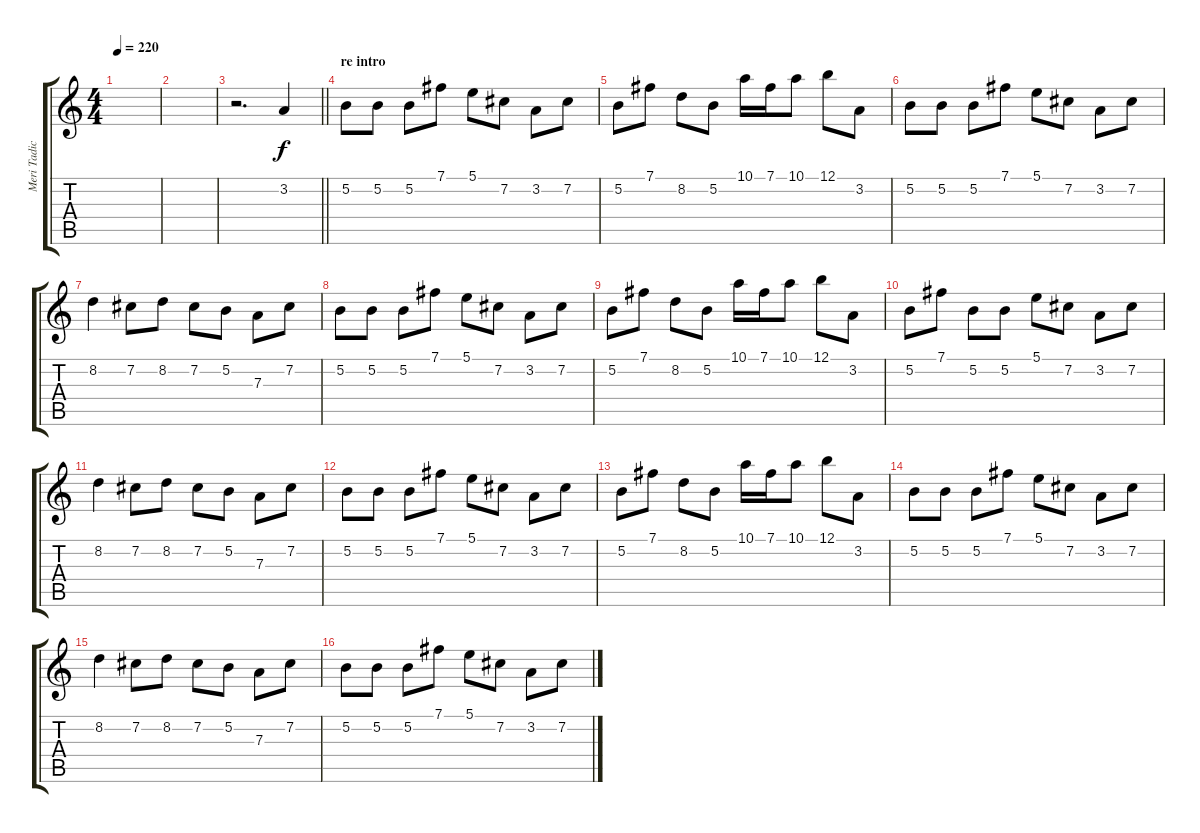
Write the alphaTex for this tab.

\track ("Meri Tadic" "Meri Tadic") {instrument fiddle}
\staff {score tabs}
\tuning (B4 Gb4 D4 A3 E3 B2) {hide}
\ts (4 4)
\tempo 220
\clef g2
\ks c
|
|
\barLineRight lightlight
r.2{d volume 14} 3.2.4 |
\section ("" "re intro")
5.2.8 5.2.8 5.2.8 7.1.8 5.1.8 7.2.8 3.2.8 7.2.8 |
5.2.8 7.1.8 8.2.8 5.2.8 10.1.16 7.1.16 10.1.8 12.1.8 3.2.8 |
5.2.8 5.2.8 5.2.8 7.1.8 5.1.8 7.2.8 3.2.8 7.2.8 |
8.2.4 7.2.8 8.2.8 7.2.8 5.2.8 7.3.8 7.2.8 |
5.2.8 5.2.8 5.2.8 7.1.8 5.1.8 7.2.8 3.2.8 7.2.8 |
5.2.8 7.1.8 8.2.8 5.2.8 10.1.16 7.1.16 10.1.8 12.1.8 3.2.8 |
5.2.8 7.1.8 5.2.8 5.2.8 5.1.8 7.2.8 3.2.8 7.2.8 |
8.2.4 7.2.8 8.2.8 7.2.8 5.2.8 7.3.8 7.2.8 |
5.2.8 5.2.8 5.2.8 7.1.8 5.1.8 7.2.8 3.2.8 7.2.8 |
5.2.8 7.1.8 8.2.8 5.2.8 10.1.16 7.1.16 10.1.8 12.1.8 3.2.8 |
5.2.8 5.2.8 5.2.8 7.1.8 5.1.8 7.2.8 3.2.8 7.2.8 |
8.2.4 7.2.8 8.2.8 7.2.8 5.2.8 7.3.8 7.2.8 |
5.2.8 5.2.8 5.2.8 7.1.8 5.1.8 7.2.8 3.2.8 7.2.8
